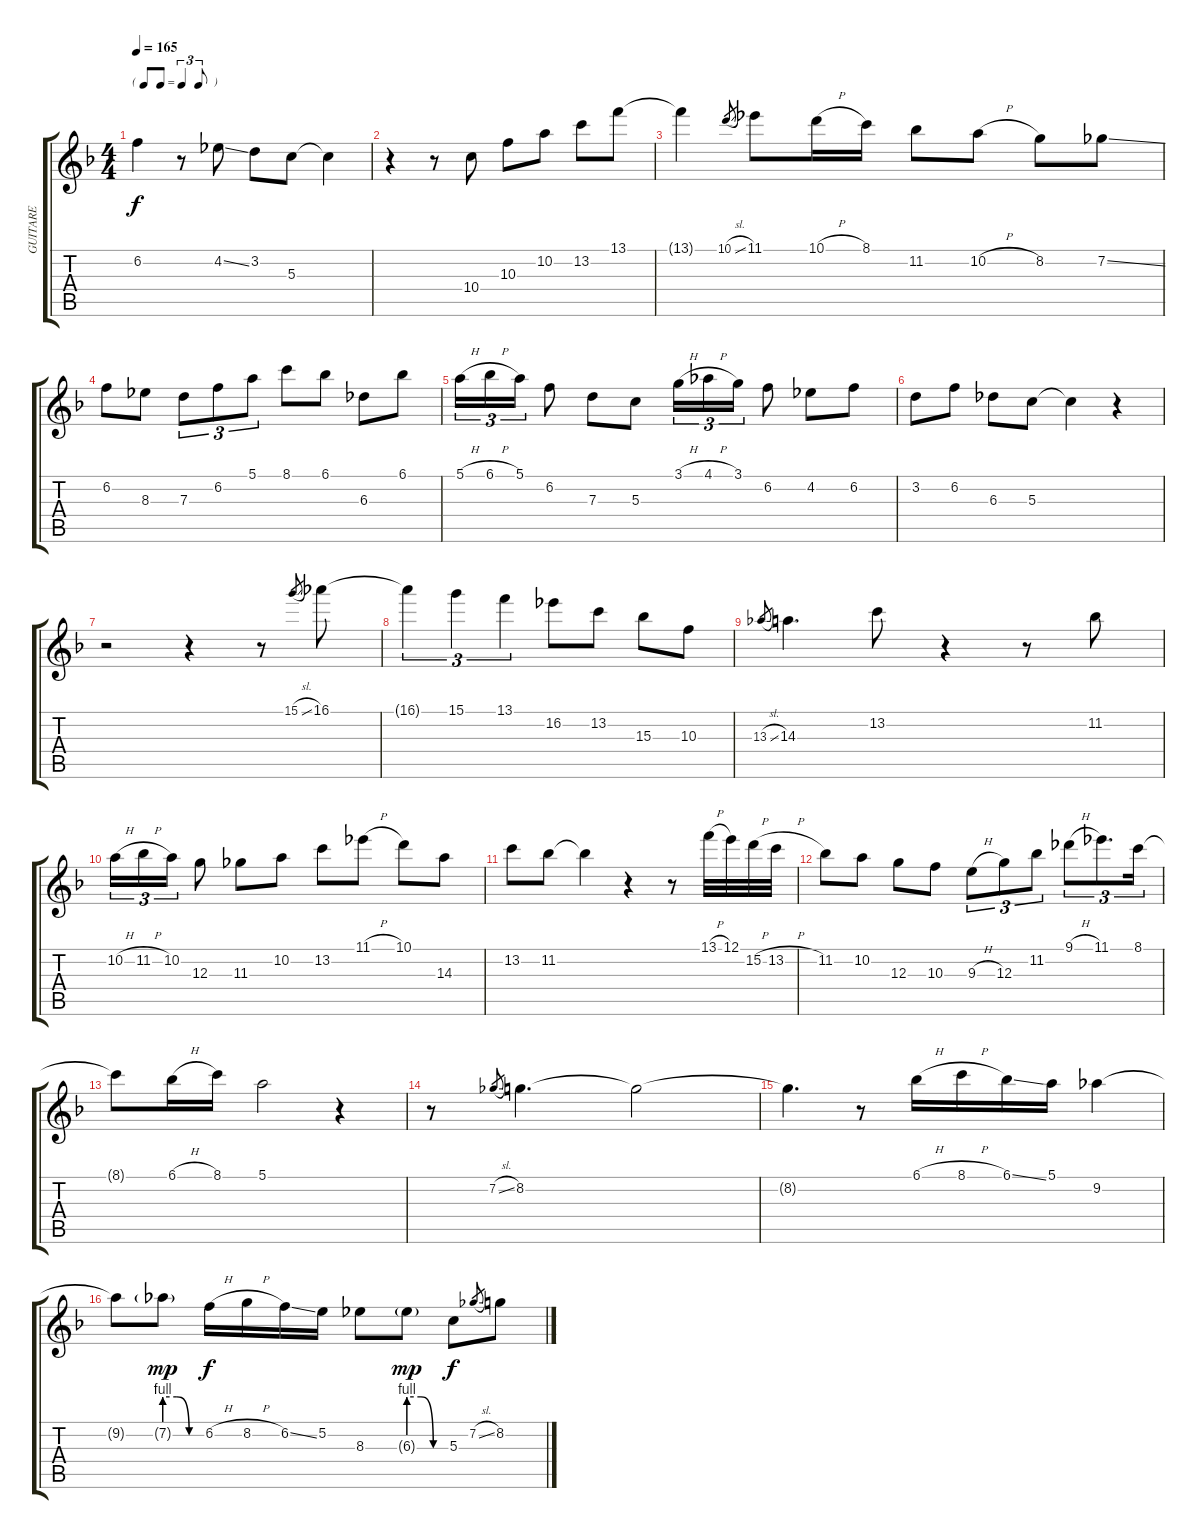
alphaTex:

\track ("GUITARE" "GUITARE") {instrument electricguitarjazz}
\staff {score tabs}
\tuning (E4 B3 G3 D3 A2 E2) {hide}
\ts (4 4)
\tf triplet8th
\tempo 165
\clef g2
\ks f
6.2.4{dy f} r.8 4.2{ss}.8 3.2.8 5.3.8 5.3{t}.4 |
r.4 r.8 10.4.8 10.3.8 10.2.8 13.2.8 13.1.8 |
13.1{t}.4 10.1{sl}.8{gr} 11.1.8 10.1{h}.16 8.1.16 11.2.8 10.2{h}.8 8.2.8 7.2{ss}.8 |
6.2.8 8.3.8 7.3.8{tu (3 2)} 6.2.8{tu (3 2)} 5.1.8{tu (3 2)} 8.1.8 6.1.8 6.3.8 6.1.8 |
5.1{h}.16{tu (3 2)} 6.1{h}.16{tu (3 2)} 5.1.16{tu (3 2)} 6.2.8 7.3.8 5.3.8 3.1{h}.16{tu (3 2)} 4.1{h}.16{tu (3 2)} 3.1.16{tu (3 2)} 6.2.8 4.2.8 6.2.8 |
3.2.8 6.2.8 6.3.8 5.3.8 5.3{t}.4 r.4 |
r.2 r.4 r.8 15.1{sl}.8{gr} 16.1.8 |
16.1{t}.4{tu (3 2)} 15.1.4{tu (3 2)} 13.1.4{tu (3 2)} 16.2.8 13.2.8 15.3.8 10.3.8 |
13.3{sl}.8{gr} 14.3.4{d} 13.2.8 r.4 r.8 11.2.8 |
10.2{h}.16{tu (3 2)} 11.2{h}.16{tu (3 2)} 10.2.16{tu (3 2)} 12.3.8 11.3.8 10.2.8 13.2.8 11.1{h}.8 10.1.8 14.3.8 |
13.2.8 11.2.8 11.2{t}.4 r.4 r.8 13.1{h}.32 12.1.32 15.2{h}.32 13.2{h}.32 |
11.2.8 10.2.8 12.3.8 10.3.8 9.3{h}.8{tu (3 2)} 12.3.8{tu (3 2)} 11.2.8{tu (3 2)} 9.1{h}.8{tu (3 2)} 11.1.8{d tu (3 2)} 8.1.16{tu (3 2)} |
8.1{t}.8 6.1{h}.16 8.1.16 5.1.2 r.4 |
r.8 7.2{sl}.8{gr} 8.2.4{d} 8.2{t}.2 |
8.2{t}.4{d} r.8 6.1{h}.16 8.1{h}.16 6.1{ss}.16 5.1.16 9.2.4 |
9.2{t}.8 7.2{be (custom 0 4 20 4 40 0 60 0) g}.8{dy mp} 6.2{h}.16{dy f} 8.2{h}.16 6.2{ss}.16 5.2.16 8.3.8 6.3{be (custom 0 4 20 4 40 0 60 0) g}.8{dy mp} 5.3.8{dy f} 7.2{sl}.8{gr} 8.2.8
